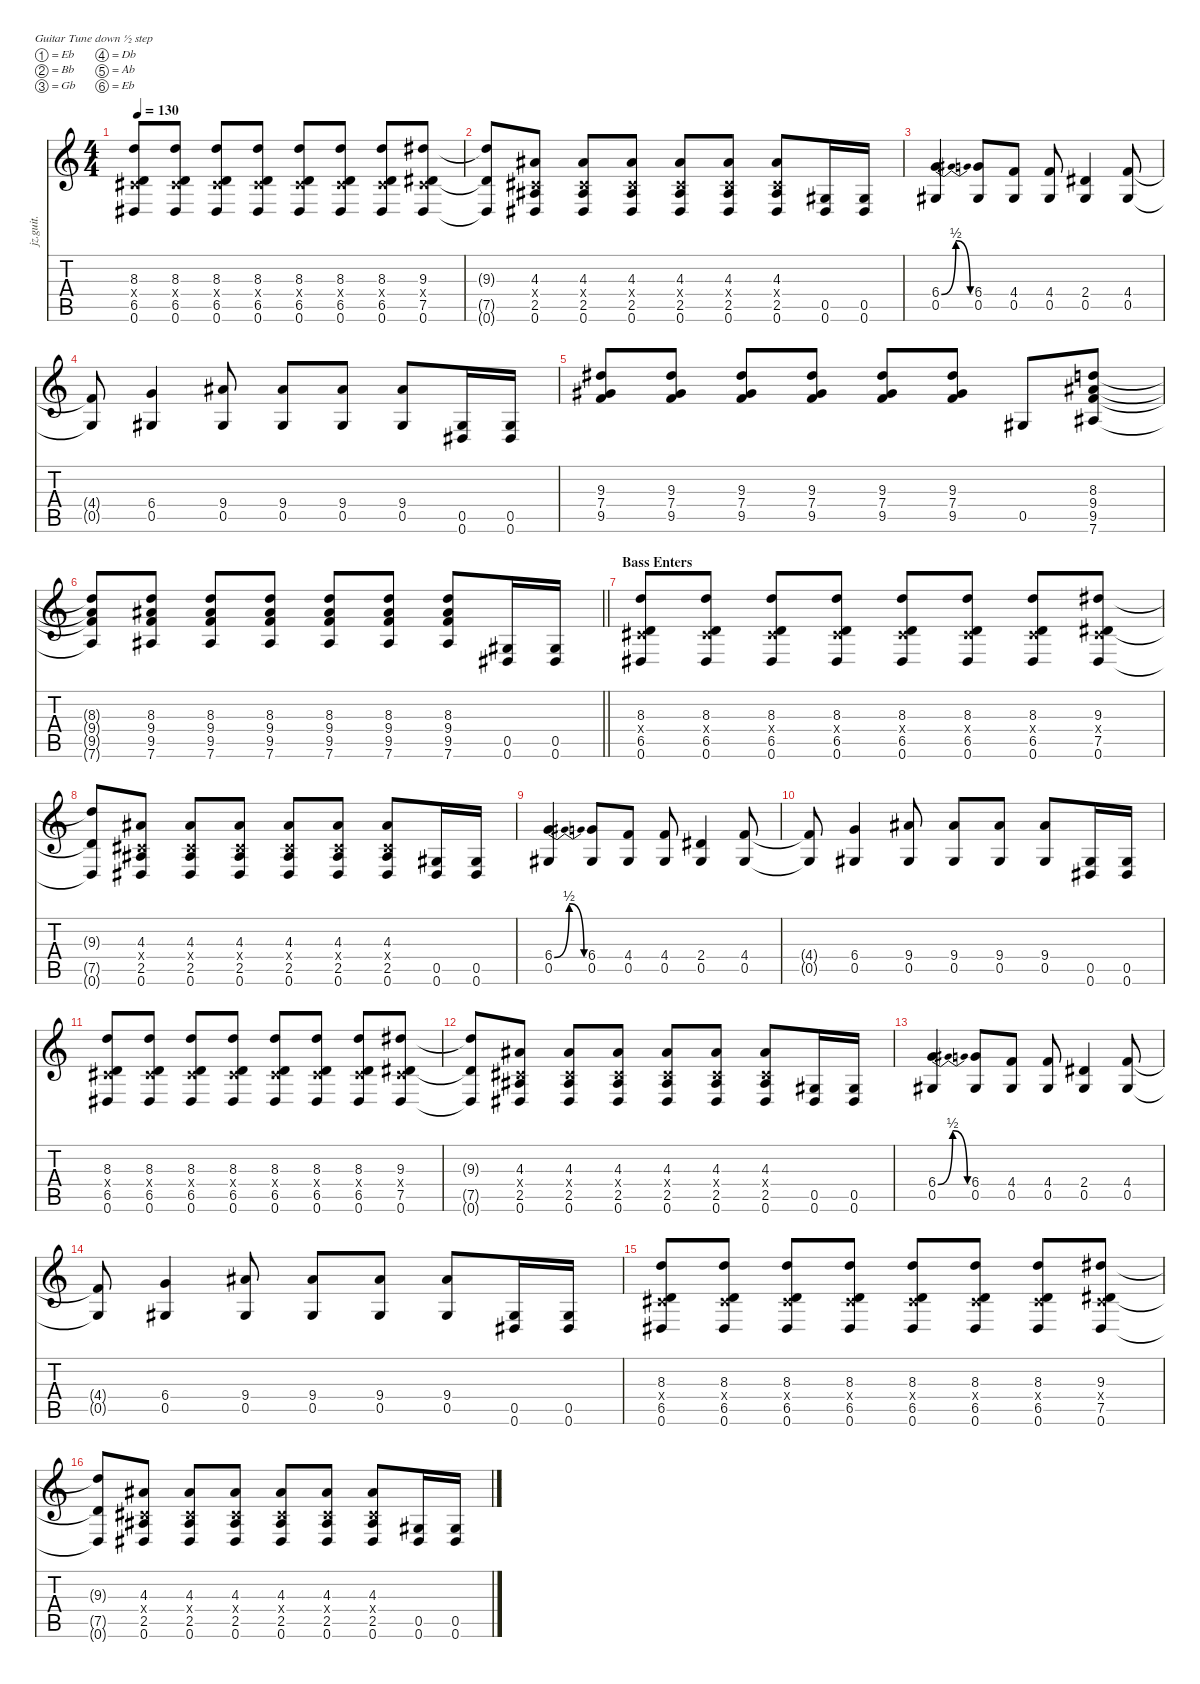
\defaultSystemsLayout 4
\hideDynamics
\bracketExtendMode nobrackets
\otherSystemsTrackNameOrientation horizontal
\track ("Billy" "jz.guit.") {instrument electricguitarjazz}
\staff {score tabs}
\tuning (Eb4 Bb3 Gb3 Db3 Ab2 Eb2)
\ts (4 4)
\tempo 130
\clef g2
\ks c
(8.3 0.4{x acc #} 6.5 0.6{acc #}).8{dy f beam Up} (8.3 0.4{x acc #} 6.5 0.6{acc #}).8{beam Up} (8.3 0.4{x acc #} 6.5 0.6{acc #}).8{beam Up} (8.3 0.4{x acc #} 6.5 0.6{acc #}).8{beam Up} (8.3 0.4{x acc #} 6.5 0.6{acc #}).8{beam Up} (8.3 0.4{x acc #} 6.5 0.6{acc #}).8{beam Up} (8.3 0.4{x acc #} 6.5 0.6{acc #}).8{beam Up} (9.3{acc #} 0.4{x acc #} 7.5{acc #} 0.6{acc #}).8{beam Up} |
(9.3{t acc #} 7.5{t acc #} 0.6{t acc #}).8{beam Up} (4.3{acc #} 0.4{x acc #} 2.5{acc #} 0.6{acc #}).8{beam Up} (4.3{acc #} 0.4{x acc #} 2.5{acc #} 0.6{acc #}).8{beam Up} (4.3{acc #} 0.4{x acc #} 2.5{acc #} 0.6{acc #}).8{beam Up} (4.3{acc #} 0.4{x acc #} 2.5{acc #} 0.6{acc #}).8{beam Up} (4.3{acc #} 0.4{x acc #} 2.5{acc #} 0.6{acc #}).8{beam Up} (4.3{acc #} 0.4{x acc #} 2.5{acc #} 0.6{acc #}).8{beam Up} (0.5{acc #} 0.6{acc #}).16{beam Up} (0.5{acc #} 0.6{acc #}).16{beam Up} |
(6.4{be (bendrelease 0 0 9.999999599999999 2 19.999999199999998 2 30 0)} 0.5{acc #}).4{beam Up} (6.4 0.5{acc #}).8{beam Up} (4.4 0.5{acc #}).8{beam Up} (4.4 0.5{acc #}).8{beam Up} (2.4{acc #} 0.5{acc #}).4{beam Up} (4.4 0.5{acc #}).8{beam Up} |
(4.4{t} 0.5{t acc #}).8{beam Up} (6.4 0.5{acc #}).4{beam Up} (9.4{acc #} 0.5{acc #}).8{beam Up} (9.4{acc #} 0.5{acc #}).8{beam Up} (9.4{acc #} 0.5{acc #}).8{beam Up} (9.4{acc #} 0.5{acc #}).8{beam Up} (0.5{acc #} 0.6{acc #}).16{beam Up} (0.5{acc #} 0.6{acc #}).16{beam Up} |
(9.3{acc #} 7.4{acc #} 9.5).8{beam Up} (9.3{acc #} 7.4{acc #} 9.5).8{beam Up} (9.3{acc #} 7.4{acc #} 9.5).8{beam Up} (9.3{acc #} 7.4{acc #} 9.5).8{beam Up} (9.3{acc #} 7.4{acc #} 9.5).8{beam Up} (9.3{acc #} 7.4{acc #} 9.5).8{beam Up} 0.5{acc #}.8{beam Up} (8.3 9.4{acc #} 9.5 7.6{acc #}).8{beam Up} |
\barLineRight lightlight
(8.3{t} 9.4{t acc #} 9.5{t} 7.6{t acc #}).8{beam Up} (8.3 9.4{acc #} 9.5 7.6{acc #}).8{beam Up} (8.3 9.4{acc #} 9.5 7.6{acc #}).8{beam Up} (8.3 9.4{acc #} 9.5 7.6{acc #}).8{beam Up} (8.3 9.4{acc #} 9.5 7.6{acc #}).8{beam Up} (8.3 9.4{acc #} 9.5 7.6{acc #}).8{beam Up} (8.3 9.4{acc #} 9.5 7.6{acc #}).8{beam Up} (0.5{acc #} 0.6{acc #}).16{beam Up} (0.5{acc #} 0.6{acc #}).16{beam Up} |
\section ("" "Bass Enters")
(8.3 0.4{x acc #} 6.5 0.6{acc #}).8{beam Up} (8.3 0.4{x acc #} 6.5 0.6{acc #}).8{beam Up} (8.3 0.4{x acc #} 6.5 0.6{acc #}).8{beam Up} (8.3 0.4{x acc #} 6.5 0.6{acc #}).8{beam Up} (8.3 0.4{x acc #} 6.5 0.6{acc #}).8{beam Up} (8.3 0.4{x acc #} 6.5 0.6{acc #}).8{beam Up} (8.3 0.4{x acc #} 6.5 0.6{acc #}).8{beam Up} (9.3{acc #} 0.4{x acc #} 7.5{acc #} 0.6{acc #}).8{beam Up} |
(9.3{t acc #} 7.5{t acc #} 0.6{t acc #}).8{beam Up} (4.3{acc #} 0.4{x acc #} 2.5{acc #} 0.6{acc #}).8{beam Up} (4.3{acc #} 0.4{x acc #} 2.5{acc #} 0.6{acc #}).8{beam Up} (4.3{acc #} 0.4{x acc #} 2.5{acc #} 0.6{acc #}).8{beam Up} (4.3{acc #} 0.4{x acc #} 2.5{acc #} 0.6{acc #}).8{beam Up} (4.3{acc #} 0.4{x acc #} 2.5{acc #} 0.6{acc #}).8{beam Up} (4.3{acc #} 0.4{x acc #} 2.5{acc #} 0.6{acc #}).8{beam Up} (0.5{acc #} 0.6{acc #}).16{beam Up} (0.5{acc #} 0.6{acc #}).16{beam Up} |
(6.4{be (bendrelease 0 0 9.999999599999999 2 19.999999199999998 2 30 0)} 0.5{acc #}).4{beam Up} (6.4 0.5{acc #}).8{beam Up} (4.4 0.5{acc #}).8{beam Up} (4.4 0.5{acc #}).8{beam Up} (2.4{acc #} 0.5{acc #}).4{beam Up} (4.4 0.5{acc #}).8{beam Up} |
(4.4{t} 0.5{t acc #}).8{beam Up} (6.4 0.5{acc #}).4{beam Up} (9.4{acc #} 0.5{acc #}).8{beam Up} (9.4{acc #} 0.5{acc #}).8{beam Up} (9.4{acc #} 0.5{acc #}).8{beam Up} (9.4{acc #} 0.5{acc #}).8{beam Up} (0.5{acc #} 0.6{acc #}).16{beam Up} (0.5{acc #} 0.6{acc #}).16{beam Up} |
(8.3 0.4{x acc #} 6.5 0.6{acc #}).8{beam Up} (8.3 0.4{x acc #} 6.5 0.6{acc #}).8{beam Up} (8.3 0.4{x acc #} 6.5 0.6{acc #}).8{beam Up} (8.3 0.4{x acc #} 6.5 0.6{acc #}).8{beam Up} (8.3 0.4{x acc #} 6.5 0.6{acc #}).8{beam Up} (8.3 0.4{x acc #} 6.5 0.6{acc #}).8{beam Up} (8.3 0.4{x acc #} 6.5 0.6{acc #}).8{beam Up} (9.3{acc #} 0.4{x acc #} 7.5{acc #} 0.6{acc #}).8{beam Up} |
(9.3{t acc #} 7.5{t acc #} 0.6{t acc #}).8{beam Up} (4.3{acc #} 0.4{x acc #} 2.5{acc #} 0.6{acc #}).8{beam Up} (4.3{acc #} 0.4{x acc #} 2.5{acc #} 0.6{acc #}).8{beam Up} (4.3{acc #} 0.4{x acc #} 2.5{acc #} 0.6{acc #}).8{beam Up} (4.3{acc #} 0.4{x acc #} 2.5{acc #} 0.6{acc #}).8{beam Up} (4.3{acc #} 0.4{x acc #} 2.5{acc #} 0.6{acc #}).8{beam Up} (4.3{acc #} 0.4{x acc #} 2.5{acc #} 0.6{acc #}).8{beam Up} (0.5{acc #} 0.6{acc #}).16{beam Up} (0.5{acc #} 0.6{acc #}).16{beam Up} |
(6.4{be (bendrelease 0 0 9.999999599999999 2 19.999999199999998 2 30 0)} 0.5{acc #}).4{beam Up} (6.4 0.5{acc #}).8{beam Up} (4.4 0.5{acc #}).8{beam Up} (4.4 0.5{acc #}).8{beam Up} (2.4{acc #} 0.5{acc #}).4{beam Up} (4.4 0.5{acc #}).8{beam Up} |
(4.4{t} 0.5{t acc #}).8{beam Up} (6.4 0.5{acc #}).4{beam Up} (9.4{acc #} 0.5{acc #}).8{beam Up} (9.4{acc #} 0.5{acc #}).8{beam Up} (9.4{acc #} 0.5{acc #}).8{beam Up} (9.4{acc #} 0.5{acc #}).8{beam Up} (0.5{acc #} 0.6{acc #}).16{beam Up} (0.5{acc #} 0.6{acc #}).16{beam Up} |
(8.3 0.4{x acc #} 6.5 0.6{acc #}).8{beam Up} (8.3 0.4{x acc #} 6.5 0.6{acc #}).8{beam Up} (8.3 0.4{x acc #} 6.5 0.6{acc #}).8{beam Up} (8.3 0.4{x acc #} 6.5 0.6{acc #}).8{beam Up} (8.3 0.4{x acc #} 6.5 0.6{acc #}).8{beam Up} (8.3 0.4{x acc #} 6.5 0.6{acc #}).8{beam Up} (8.3 0.4{x acc #} 6.5 0.6{acc #}).8{beam Up} (9.3{acc #} 0.4{x acc #} 7.5{acc #} 0.6{acc #}).8{beam Up} |
(9.3{t acc #} 7.5{t acc #} 0.6{t acc #}).8{beam Up} (4.3{acc #} 0.4{x acc #} 2.5{acc #} 0.6{acc #}).8{beam Up} (4.3{acc #} 0.4{x acc #} 2.5{acc #} 0.6{acc #}).8{beam Up} (4.3{acc #} 0.4{x acc #} 2.5{acc #} 0.6{acc #}).8{beam Up} (4.3{acc #} 0.4{x acc #} 2.5{acc #} 0.6{acc #}).8{beam Up} (4.3{acc #} 0.4{x acc #} 2.5{acc #} 0.6{acc #}).8{beam Up} (4.3{acc #} 0.4{x acc #} 2.5{acc #} 0.6{acc #}).8{beam Up} (0.5{acc #} 0.6{acc #}).16{beam Up} (0.5{acc #} 0.6{acc #}).16{beam Up}
